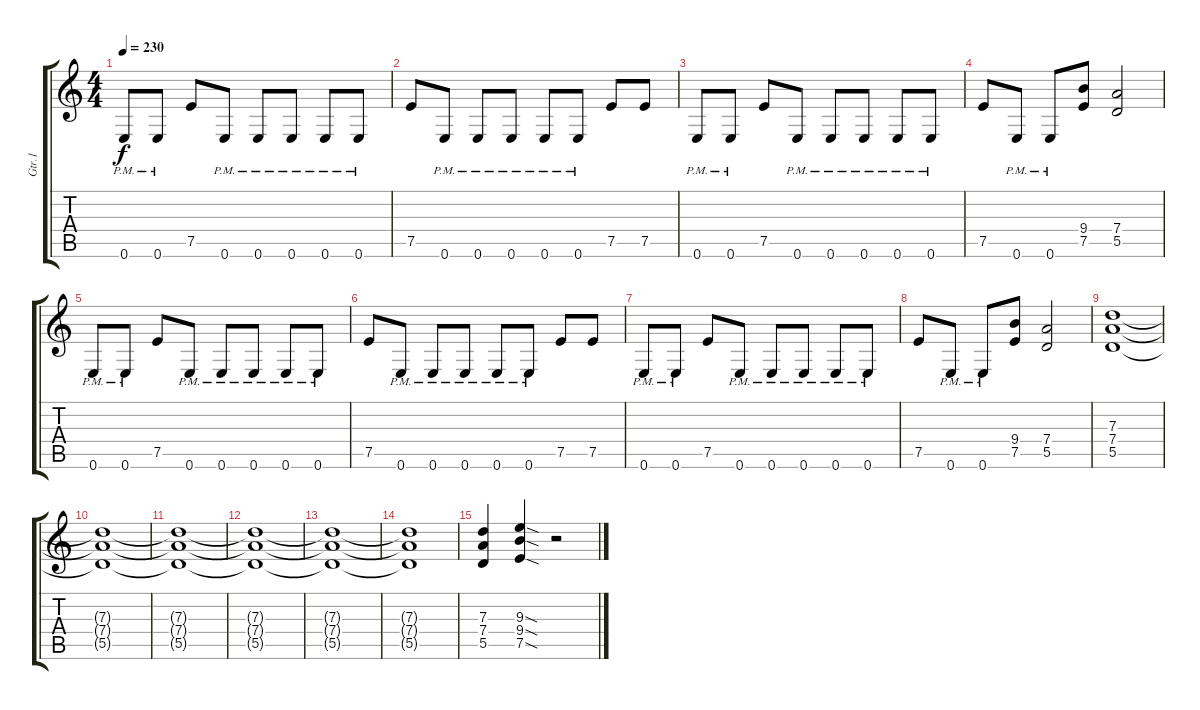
\track ("Gtr.1" "Gtr.1") {instrument overdrivenguitar}
\staff {score tabs}
\tuning (E4 B3 G3 D3 A2 E2) {hide}
\ts (4 4)
\tempo 230
\clef g2
\ks c
0.6{pm}.8{dy f} 0.6{pm}.8 7.5.8 0.6{pm}.8 0.6{pm}.8 0.6{pm}.8 0.6{pm}.8 0.6{pm}.8 |
7.5.8 0.6{pm}.8 0.6{pm}.8 0.6{pm}.8 0.6{pm}.8 0.6{pm}.8 7.5.8 7.5.8 |
0.6{pm}.8 0.6{pm}.8 7.5.8 0.6{pm}.8 0.6{pm}.8 0.6{pm}.8 0.6{pm}.8 0.6{pm}.8 |
7.5.8 0.6{pm}.8 0.6{pm}.8 (9.4 7.5).8 (7.4 5.5).2 |
0.6{pm}.8 0.6{pm}.8 7.5.8 0.6{pm}.8 0.6{pm}.8 0.6{pm}.8 0.6{pm}.8 0.6{pm}.8 |
7.5.8 0.6{pm}.8 0.6{pm}.8 0.6{pm}.8 0.6{pm}.8 0.6{pm}.8 7.5.8 7.5.8 |
0.6{pm}.8 0.6{pm}.8 7.5.8 0.6{pm}.8 0.6{pm}.8 0.6{pm}.8 0.6{pm}.8 0.6{pm}.8 |
7.5.8 0.6{pm}.8 0.6{pm}.8 (9.4 7.5).8 (7.4 5.5).2 |
(7.3 7.4 5.5).1 |
(7.3{t} 7.4{t} 5.5{t}).1 |
(7.3{t} 7.4{t} 5.5{t}).1 |
(7.3{t} 7.4{t} 5.5{t}).1 |
(7.3{t} 7.4{t} 5.5{t}).1 |
(7.3{t} 7.4{t} 5.5{t}).1 |
(7.3 7.4 5.5).4 (9.3{sod} 9.4{sod} 7.5{sod}).4 r.2
